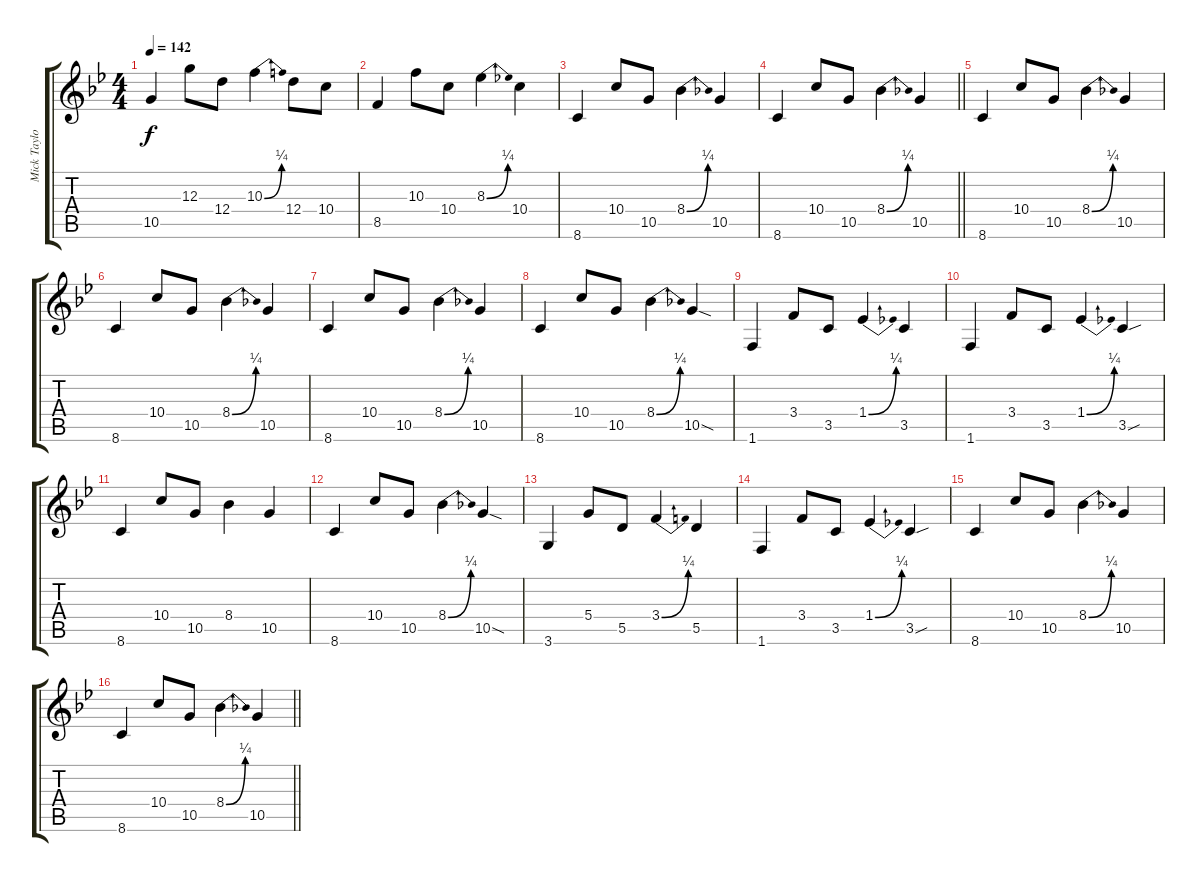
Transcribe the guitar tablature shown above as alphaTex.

\track ("Mick Taylor - Electric Guitar" "Mick Taylo") {instrument overdrivenguitar}
\staff {score tabs}
\tuning (E4 B3 G3 D3 A2 E2) {hide}
\ts (4 4)
\tempo 142
\clef g2
\ks bb
10.5.4{dy f} 12.3.8 12.4.8 10.3{be (bend 0 0 60 1)}.4 12.4.8 10.4.8 |
8.5.4 10.3.8 10.4.8 8.3{be (bend 0 0 60 1)}.4 10.4.4 |
8.6.4 10.4.8 10.5.8 8.4{be (bend 0 0 60 1)}.4 10.5.4 |
\barLineRight lightlight
8.6.4 10.4.8 10.5.8 8.4{be (bend 0 0 60 1)}.4 10.5.4 |
8.6.4 10.4.8 10.5.8 8.4{be (bend 0 0 60 1)}.4 10.5.4 |
8.6.4 10.4.8 10.5.8 8.4{be (bend 0 0 60 1)}.4 10.5.4 |
8.6.4 10.4.8 10.5.8 8.4{be (bend 0 0 60 1)}.4 10.5.4 |
8.6.4 10.4.8 10.5.8 8.4{be (bend 0 0 60 1)}.4 10.5{sod}.4 |
1.6.4 3.4.8 3.5.8 1.4{be (bend 0 0 60 1)}.4 3.5.4 |
1.6.4 3.4.8 3.5.8 1.4{be (bend 0 0 60 1)}.4 3.5{sou}.4 |
8.6.4 10.4.8 10.5.8 8.4.4 10.5.4 |
8.6.4 10.4.8 10.5.8 8.4{be (bend 0 0 60 1)}.4 10.5{sod}.4 |
3.6.4 5.4.8 5.5.8 3.4{be (bend 0 0 60 1)}.4 5.5.4 |
1.6.4 3.4.8 3.5.8 1.4{be (bend 0 0 60 1)}.4 3.5{sou}.4 |
8.6.4 10.4.8 10.5.8 8.4{be (bend 0 0 60 1)}.4 10.5.4 |
\barLineRight lightlight
8.6.4 10.4.8 10.5.8 8.4{be (bend 0 0 60 1)}.4 10.5.4
